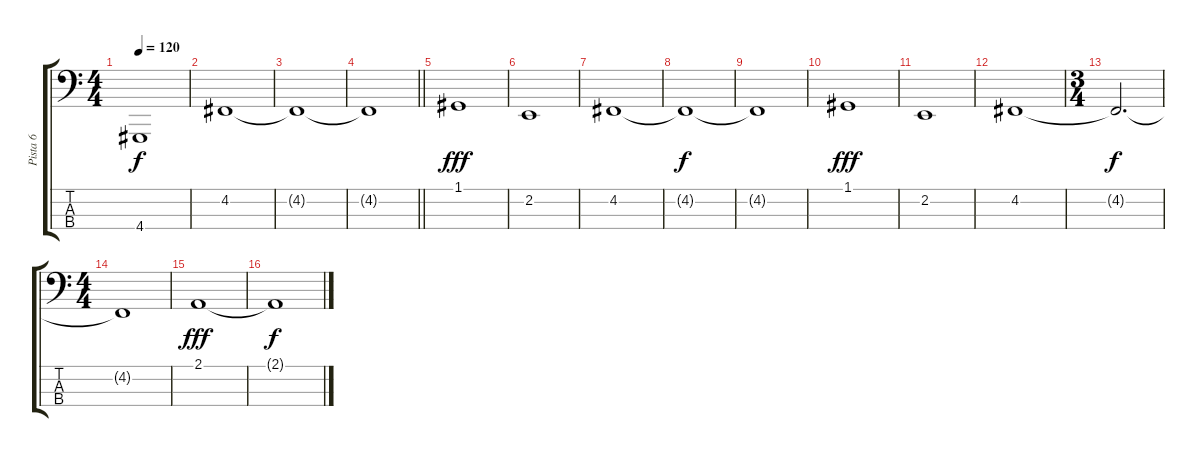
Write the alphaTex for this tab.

\track ("Pista 6" "Pista 6") {instrument choiraahs}
\staff {score tabs}
\tuning (G2 D2 A1 E1) {hide}
\ts (4 4)
\tempo 120
\clef f4
\ks c
4.4{t}.1{dy f} |
4.2.1 |
4.2{t}.1 |
\barLineRight lightlight
4.2{t}.1 |
1.1.1{dy fff} |
2.2.1 |
4.2.1 |
4.2{t}.1{dy f} |
4.2{t}.1 |
1.1.1{dy fff} |
2.2.1 |
4.2.1 |
\ts (3 4)
4.2{t}.2{d dy f} |
\ts (4 4)
4.2{t}.1 |
2.1.1{dy fff} |
2.1{t}.1{dy f}
